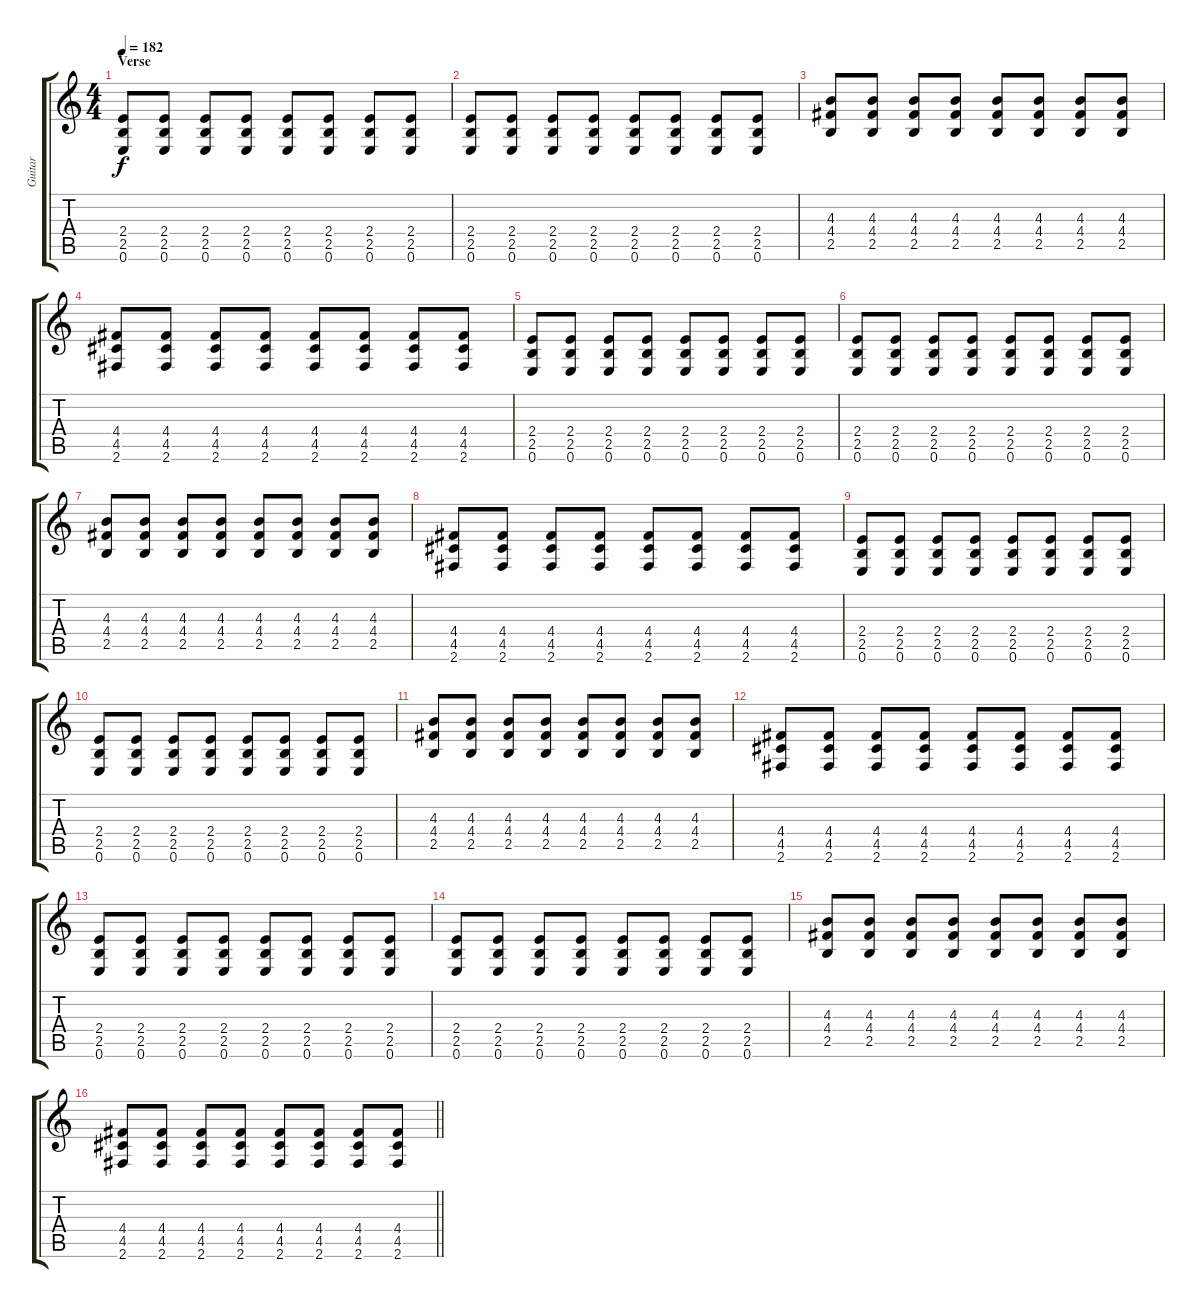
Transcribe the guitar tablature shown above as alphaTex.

\track ("Guitar" "Guitar") {instrument distortionguitar}
\staff {score tabs}
\tuning (E4 B3 G3 D3 A2 E2) {hide}
\ts (4 4)
\section ("" "Verse")
\tempo 182
\clef g2
\ks c
(2.4 2.5 0.6).8{dy f} (2.4 2.5 0.6).8 (2.4 2.5 0.6).8 (2.4 2.5 0.6).8 (2.4 2.5 0.6).8 (2.4 2.5 0.6).8 (2.4 2.5 0.6).8 (2.4 2.5 0.6).8 |
(2.4 2.5 0.6).8 (2.4 2.5 0.6).8 (2.4 2.5 0.6).8 (2.4 2.5 0.6).8 (2.4 2.5 0.6).8 (2.4 2.5 0.6).8 (2.4 2.5 0.6).8 (2.4 2.5 0.6).8 |
(4.3 4.4 2.5).8 (4.3 4.4 2.5).8 (4.3 4.4 2.5).8 (4.3 4.4 2.5).8 (4.3 4.4 2.5).8 (4.3 4.4 2.5).8 (4.3 4.4 2.5).8 (4.3 4.4 2.5).8 |
(4.4 4.5 2.6).8 (4.4 4.5 2.6).8 (4.4 4.5 2.6).8 (4.4 4.5 2.6).8 (4.4 4.5 2.6).8 (4.4 4.5 2.6).8 (4.4 4.5 2.6).8 (4.4 4.5 2.6).8 |
(2.4 2.5 0.6).8 (2.4 2.5 0.6).8 (2.4 2.5 0.6).8 (2.4 2.5 0.6).8 (2.4 2.5 0.6).8 (2.4 2.5 0.6).8 (2.4 2.5 0.6).8 (2.4 2.5 0.6).8 |
(2.4 2.5 0.6).8 (2.4 2.5 0.6).8 (2.4 2.5 0.6).8 (2.4 2.5 0.6).8 (2.4 2.5 0.6).8 (2.4 2.5 0.6).8 (2.4 2.5 0.6).8 (2.4 2.5 0.6).8 |
(4.3 4.4 2.5).8 (4.3 4.4 2.5).8 (4.3 4.4 2.5).8 (4.3 4.4 2.5).8 (4.3 4.4 2.5).8 (4.3 4.4 2.5).8 (4.3 4.4 2.5).8 (4.3 4.4 2.5).8 |
(4.4 4.5 2.6).8 (4.4 4.5 2.6).8 (4.4 4.5 2.6).8 (4.4 4.5 2.6).8 (4.4 4.5 2.6).8 (4.4 4.5 2.6).8 (4.4 4.5 2.6).8 (4.4 4.5 2.6).8 |
(2.4 2.5 0.6).8 (2.4 2.5 0.6).8 (2.4 2.5 0.6).8 (2.4 2.5 0.6).8 (2.4 2.5 0.6).8 (2.4 2.5 0.6).8 (2.4 2.5 0.6).8 (2.4 2.5 0.6).8 |
(2.4 2.5 0.6).8 (2.4 2.5 0.6).8 (2.4 2.5 0.6).8 (2.4 2.5 0.6).8 (2.4 2.5 0.6).8 (2.4 2.5 0.6).8 (2.4 2.5 0.6).8 (2.4 2.5 0.6).8 |
(4.3 4.4 2.5).8 (4.3 4.4 2.5).8 (4.3 4.4 2.5).8 (4.3 4.4 2.5).8 (4.3 4.4 2.5).8 (4.3 4.4 2.5).8 (4.3 4.4 2.5).8 (4.3 4.4 2.5).8 |
(4.4 4.5 2.6).8 (4.4 4.5 2.6).8 (4.4 4.5 2.6).8 (4.4 4.5 2.6).8 (4.4 4.5 2.6).8 (4.4 4.5 2.6).8 (4.4 4.5 2.6).8 (4.4 4.5 2.6).8 |
(2.4 2.5 0.6).8 (2.4 2.5 0.6).8 (2.4 2.5 0.6).8 (2.4 2.5 0.6).8 (2.4 2.5 0.6).8 (2.4 2.5 0.6).8 (2.4 2.5 0.6).8 (2.4 2.5 0.6).8 |
(2.4 2.5 0.6).8 (2.4 2.5 0.6).8 (2.4 2.5 0.6).8 (2.4 2.5 0.6).8 (2.4 2.5 0.6).8 (2.4 2.5 0.6).8 (2.4 2.5 0.6).8 (2.4 2.5 0.6).8 |
(4.3 4.4 2.5).8 (4.3 4.4 2.5).8 (4.3 4.4 2.5).8 (4.3 4.4 2.5).8 (4.3 4.4 2.5).8 (4.3 4.4 2.5).8 (4.3 4.4 2.5).8 (4.3 4.4 2.5).8 |
\barLineRight lightlight
(4.4 4.5 2.6).8 (4.4 4.5 2.6).8 (4.4 4.5 2.6).8 (4.4 4.5 2.6).8 (4.4 4.5 2.6).8 (4.4 4.5 2.6).8 (4.4 4.5 2.6).8 (4.4 4.5 2.6).8
